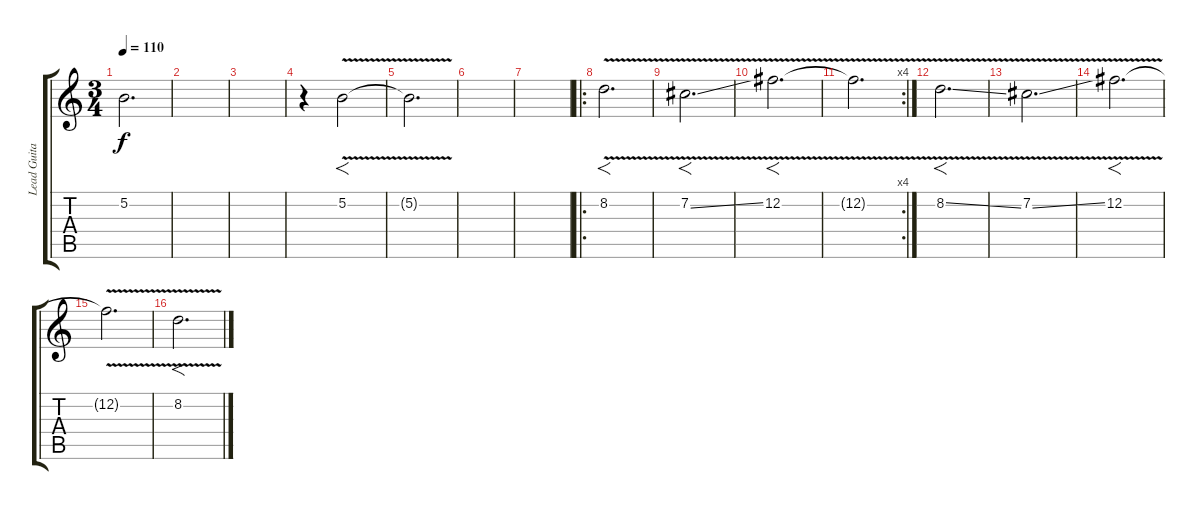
\track ("Lead Guitar" "Lead Guita") {instrument distortionguitar}
\staff {score tabs}
\tuning (B3 Gb3 D3 A2 E2 B1) {hide}
\ts (3 4)
\tempo 110
\clef g2
\ks c
5.2{t}.2{d dy f} |
|
|
r.4 5.2{v}.2{f} |
5.2{t}.2{d} |
|
|
\ro
8.2{v}.2{f d} |
7.2{v ss}.2{f d} |
12.2{v}.2{f d} |
\rc 4
12.2{t}.2{d} |
8.2{v ss}.2{f d} |
7.2{v ss}.2{d} |
12.2{v}.2{f d} |
12.2{t}.2{d} |
8.2{v ss}.2{f d}
